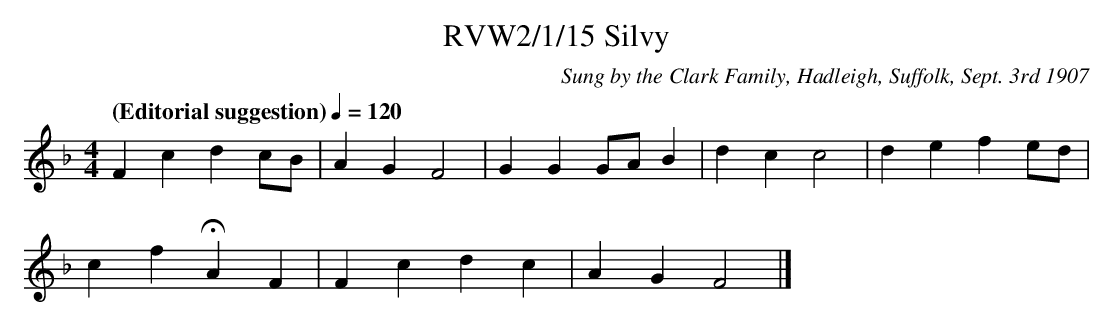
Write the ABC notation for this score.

X:1
T:RVW2/1/15 Silvy
C:Sung by the Clark Family, Hadleigh, Suffolk, Sept. 3rd 1907
L:1/4
Q:"(Editorial suggestion)" 1/4=120
M:4/4
K:F
F c d c/B/ | A G F2 | G G G/A/ B | d c c2 |$ d e f e/d/ |
c f HA F | F c d c | A G F2 |]
